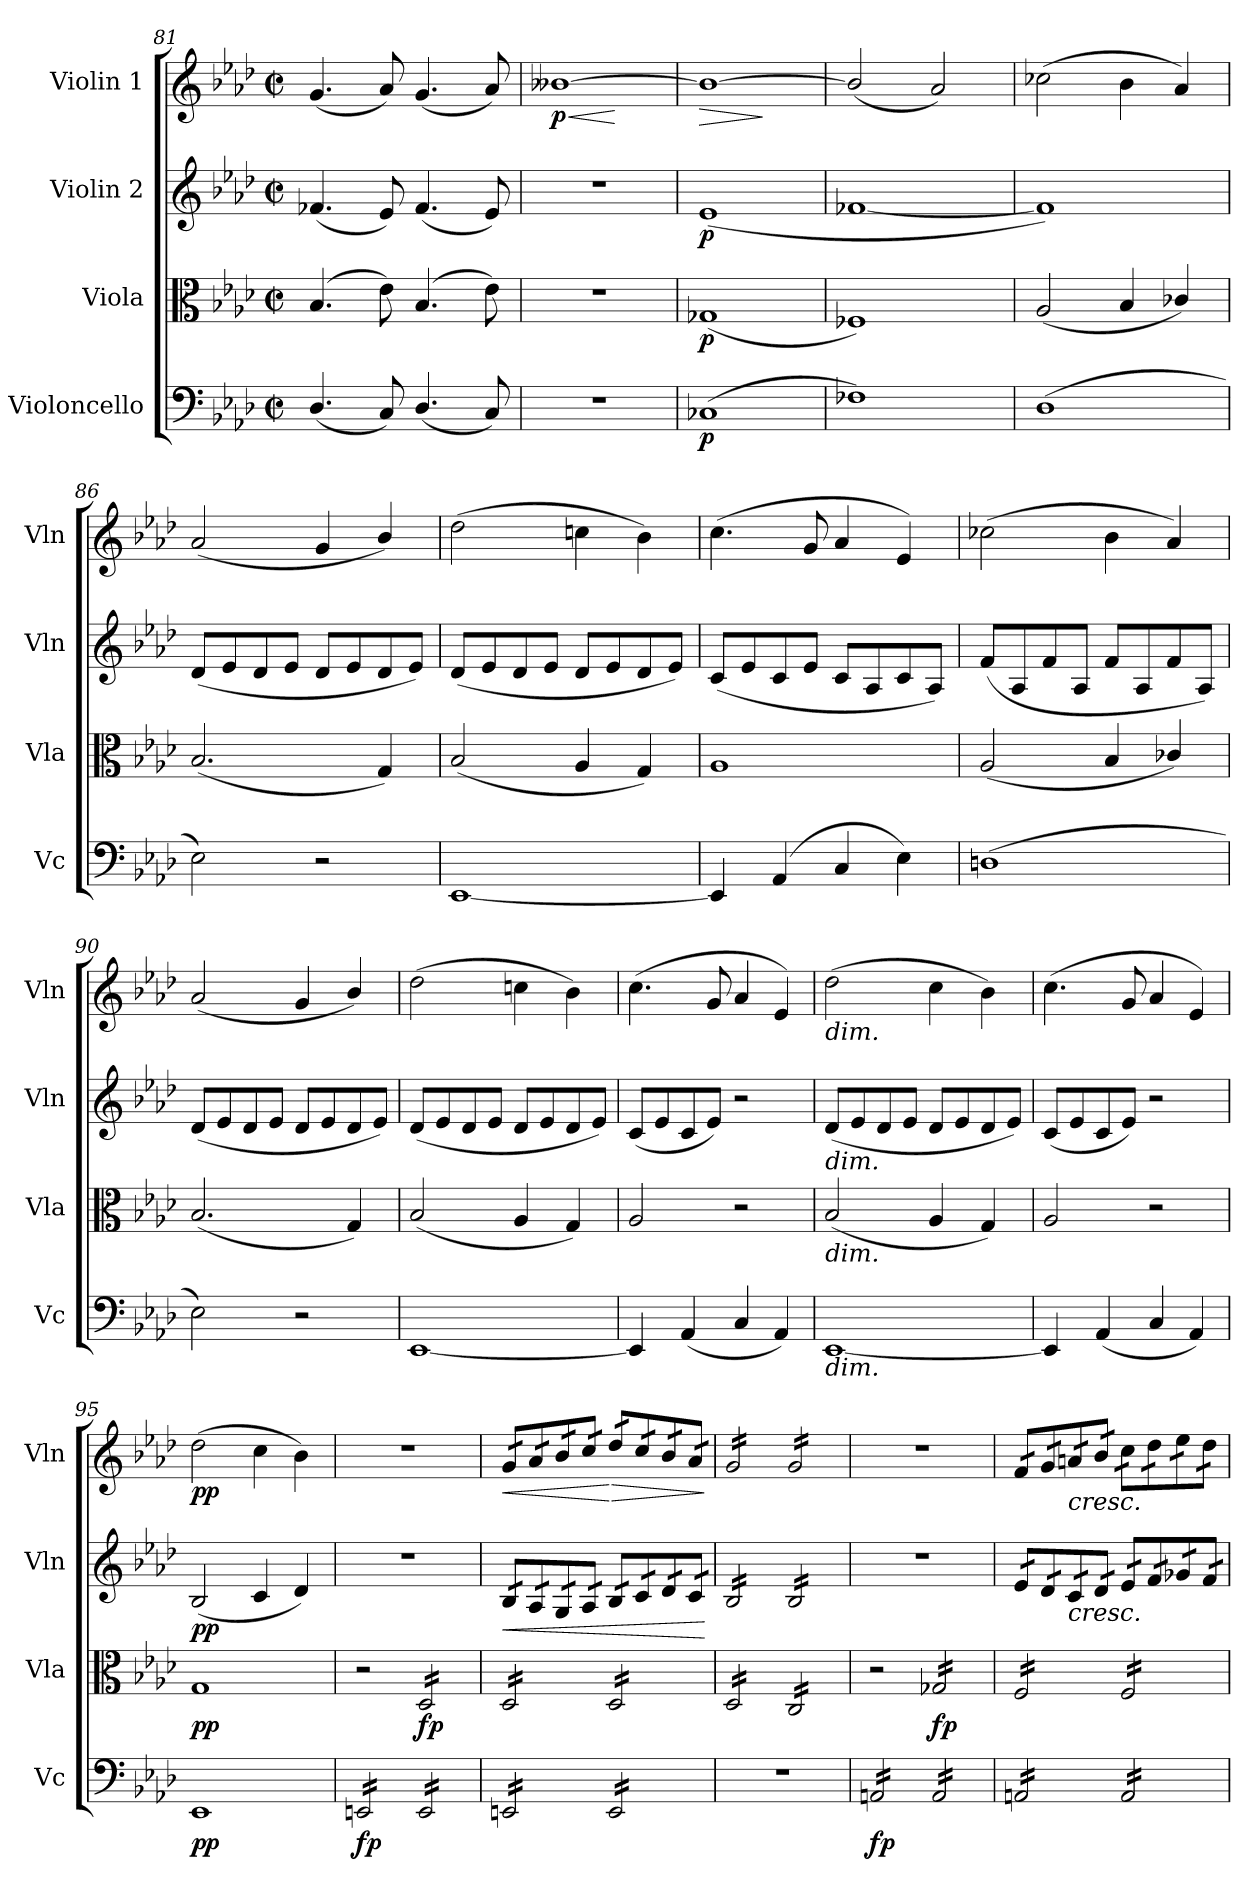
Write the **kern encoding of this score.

**kern	**dynam	**kern	**dynam	**kern	**dynam	**kern	**dynam
*part4	*part4	*part3	*part3	*part2	*part2	*part1	*part1
*staff4	*staff4	*staff3	*staff3	*staff2	*staff2	*staff1	*staff1
*I"Violoncello	*	*I"Viola	*	*I"Violin 2	*	*I"Violin 1	*
*I'Vc	*	*I'Vla	*	*I'Vln	*	*I'Vln	*
*clefF4	*	*clefC3	*	*clefG2	*	*clefG2	*
*k[b-e-a-d-]	*	*k[b-e-a-d-]	*	*k[b-e-a-d-]	*	*k[b-e-a-d-]	*
*M2/2	*	*M2/2	*	*M2/2	*	*M2/2	*
*met(c|)	*	*met(c|)	*	*met(c|)	*	*met(c|)	*
=81	=81	=81	=81	=81	=81	=81	=81
(4.D-/	.	(4.B-/	.	(4.f-X/	.	(4.g/	.
8C/)	.	8e-\)	.	8e-/)	.	8a-/)	.
(4.D-/	.	(4.B-/	.	(4.f-/	.	(4.g/	.
8C/)	.	8e-\)	.	8e-/)	.	8a-/)	.
=82	=82	=82	=82	=82	=82	=82	=82
!	!	!	!	!	!	!	!LO:HP:b
!	!	!	!	!	!	!	!LO:DY:n=1:b
1r	.	1r	.	1r	.	[1b--X	< p
.	.	.	.	.	.	.	[
=83	=83	=83	=83	=83	=83	=83	=83
!	!LO:DY:b	!	!LO:DY:b	!	!LO:DY:b	!	!LO:HP:b
(1C-X	p	(1G-X	p	(1e-	p	1b--_	>
.	.	.	.	.	.	.	]
=84	=84	=84	=84	=84	=84	=84	=84
1F-X)	.	1F-X)	.	[1f-X	.	(2b--/]	.
.	.	.	.	.	.	2a-/)	.
=85	=85	=85	=85	=85	=85	=85	=85
(1D-	.	(2A-/	.	1f-])	.	(2cc-X\	.
.	.	4B-/	.	.	.	4b-\	.
.	.	4c-X/)	.	.	.	4a-/)	.
=86	=86	=86	=86	=86	=86	=86	=86
2E-\)	.	(2.B-/	.	(8d-/L	.	(2a-/	.
.	.	.	.	8e-/	.	.	.
.	.	.	.	8d-/	.	.	.
.	.	.	.	8e-/J	.	.	.
2r	.	.	.	8d-/L	.	4g/	.
.	.	.	.	8e-/	.	.	.
.	.	4G/)	.	8d-/	.	4b-/)	.
.	.	.	.	8e-/J)	.	.	.
=87	=87	=87	=87	=87	=87	=87	=87
[1EE-	.	(2B-/	.	(8d-/L	.	(2dd-\	.
.	.	.	.	8e-/	.	.	.
.	.	.	.	8d-/	.	.	.
.	.	.	.	8e-/J	.	.	.
.	.	4A-/	.	8d-/L	.	4ccn\	.
.	.	.	.	8e-/	.	.	.
.	.	4G/)	.	8d-/	.	4b-\)	.
.	.	.	.	8e-/J)	.	.	.
!!LO:LB:g=z
=88	=88	=88	=88	=88	=88	=88	=88
4EE-/]	.	1A-	.	(8c/L	.	(4.cc\	.
.	.	.	.	8e-/	.	.	.
(4AA-/	.	.	.	8c/	.	.	.
.	.	.	.	8e-/J	.	8g/	.
4C/	.	.	.	8c/L	.	4a-/	.
.	.	.	.	8A-/	.	.	.
4E-\)	.	.	.	8c/	.	4e-/)	.
.	.	.	.	8A-/J)	.	.	.
=89	=89	=89	=89	=89	=89	=89	=89
(1Dn	.	(2A-/	.	(8f/L	.	(2cc-X\	.
.	.	.	.	8A-/	.	.	.
.	.	.	.	8f/	.	.	.
.	.	.	.	8A-/J	.	.	.
.	.	4B-/	.	8f/L	.	4b-\	.
.	.	.	.	8A-/	.	.	.
.	.	4c-X/)	.	8f/	.	4a-/)	.
.	.	.	.	8A-/J)	.	.	.
!!LO:LB:g=z
=90	=90	=90	=90	=90	=90	=90	=90
2E-\)	.	(2.B-/	.	(8d-/L	.	(2a-/	.
.	.	.	.	8e-/	.	.	.
.	.	.	.	8d-/	.	.	.
.	.	.	.	8e-/J	.	.	.
2r	.	.	.	8d-/L	.	4g/	.
.	.	.	.	8e-/	.	.	.
.	.	4G/)	.	8d-/	.	4b-/)	.
.	.	.	.	8e-/J)	.	.	.
=91	=91	=91	=91	=91	=91	=91	=91
[1EE-	.	(2B-/	.	(8d-/L	.	(2dd-\	.
.	.	.	.	8e-/	.	.	.
.	.	.	.	8d-/	.	.	.
.	.	.	.	8e-/J	.	.	.
.	.	4A-/	.	8d-/L	.	4ccn\	.
.	.	.	.	8e-/	.	.	.
.	.	4G/)	.	8d-/	.	4b-\)	.
.	.	.	.	8e-/J)	.	.	.
=92	=92	=92	=92	=92	=92	=92	=92
4EE-/]	.	2A-/	.	(8c/L	.	(4.cc\	.
.	.	.	.	8e-/	.	.	.
(4AA-/	.	.	.	8c/	.	.	.
.	.	.	.	8e-/J)	.	8g/	.
4C/	.	2r	.	2r	.	4a-/	.
4AA-/)	.	.	.	.	.	4e-/)	.
=93	=93	=93	=93	=93	=93	=93	=93
!	!	!	!	!	!	!LO:TX:b:i:t=dim.	!
!	!	!	!	!LO:TX:b:i:t=dim.	!	!	!
!	!	!LO:TX:b:i:t=dim.	!	!	!	!	!
!LO:TX:b:i:t=dim.	!	!	!	!	!	!	!
[1EE-	.	(2B-/	.	(8d-/L	.	(2dd-\	.
.	.	.	.	8e-/	.	.	.
.	.	.	.	8d-/	.	.	.
.	.	.	.	8e-/J	.	.	.
.	.	4A-/	.	8d-/L	.	4cc\	.
.	.	.	.	8e-/	.	.	.
.	.	4G/)	.	8d-/	.	4b-\)	.
.	.	.	.	8e-/J)	.	.	.
=94	=94	=94	=94	=94	=94	=94	=94
4EE-/]	.	2A-/	.	(8c/L	.	(4.cc\	.
.	.	.	.	8e-/	.	.	.
(4AA-/	.	.	.	8c/	.	.	.
.	.	.	.	8e-/J)	.	8g/	.
4C/	.	2r	.	2r	.	4a-/	.
4AA-/)	.	.	.	.	.	4e-/)	.
=95	=95	=95	=95	=95	=95	=95	=95
!	!LO:DY:b	!	!LO:DY:b	!	!LO:DY:b	!	!LO:DY:b
1EE-	pp	1G	pp	(2B-/	pp	(2dd-\	pp
.	.	.	.	4c/	.	4cc\	.
.	.	.	.	4d-/)	.	4b-\)	.
=96	=96	=96	=96	=96	=96	=96	=96
!	!LO:DY:b	!	!	!	!	!	!
*tremolo	*	*	*	*	*	*	*
16EEn/LL	fp	2r	.	1r	.	1r	.
16EEn/	.	.	.	.	.	.	.
16EEn/	.	.	.	.	.	.	.
16EEn/	.	.	.	.	.	.	.
16EEn/	.	.	.	.	.	.	.
16EEn/	.	.	.	.	.	.	.
16EEn/	.	.	.	.	.	.	.
16EEn/JJ	.	.	.	.	.	.	.
!	!	!	!LO:DY:b	!	!	!	!
*	*	*tremolo	*	*	*	*	*
16EE/LL	.	16D-/LL	fp	.	.	.	.
16EE/	.	16D-/	.	.	.	.	.
16EE/	.	16D-/	.	.	.	.	.
16EE/	.	16D-/	.	.	.	.	.
16EE/	.	16D-/	.	.	.	.	.
16EE/	.	16D-/	.	.	.	.	.
16EE/	.	16D-/	.	.	.	.	.
16EE/JJ	.	16D-/JJ	.	.	.	.	.
!!LO:LB:g=z
=97	=97	=97	=97	=97	=97	=97	=97
!	!	!	!	!	!LO:HP:b	!	!LO:HP:b
*	*	*	*	*tremolo	*	*	*
*	*	*	*	*	*	*tremolo	*
16EEn/LL	.	16D-/LL	.	16B-/LL	<	16g/LL	<
16EEn/	.	16D-/	.	16B-/	.	16g/	.
16EEn/	.	16D-/	.	16A-/	.	16a-/	.
16EEn/	.	16D-/	.	16A-/	.	16a-/	.
16EEn/	.	16D-/	.	16G/	.	16b-/	.
16EEn/	.	16D-/	.	16G/	.	16b-/	.
16EEn/	.	16D-/	.	16A-/	.	16cc/	.
16EEn/JJ	.	16D-/JJ	.	16A-/JJ	.	16cc/JJ	.
!	!	!	!	!	!	!	!LO:HP:n=1:b
16EE/LL	.	16D-/LL	.	16B-/LL	.	16dd-/LL	[ >
16EE/	.	16D-/	.	16B-/	.	16dd-/	.
16EE/	.	16D-/	.	16c/	.	16cc/	.
16EE/	.	16D-/	.	16c/	.	16cc/	.
16EE/	.	16D-/	.	16d-/	.	16b-/	.
16EE/	.	16D-/	.	16d-/	.	16b-/	.
16EE/	.	16D-/	.	16c/	.	16a-/	.
16EE/JJ	.	16D-/JJ	.	16c/JJ	.	16a-/JJ	.
.	.	.	.	.	[	.	]
=98	=98	=98	=98	=98	=98	=98	=98
1r	.	16D-/LL	.	16B-/LL	.	16g/LL	.
.	.	16D-/	.	16B-/	.	16g/	.
.	.	16D-/	.	16B-/	.	16g/	.
.	.	16D-/	.	16B-/	.	16g/	.
.	.	16D-/	.	16B-/	.	16g/	.
.	.	16D-/	.	16B-/	.	16g/	.
.	.	16D-/	.	16B-/	.	16g/	.
.	.	16D-/JJ	.	16B-/JJ	.	16g/JJ	.
.	.	16C/LL	.	16B-/LL	.	16g/LL	.
.	.	16C/	.	16B-/	.	16g/	.
.	.	16C/	.	16B-/	.	16g/	.
.	.	16C/	.	16B-/	.	16g/	.
.	.	16C/	.	16B-/	.	16g/	.
.	.	16C/	.	16B-/	.	16g/	.
.	.	16C/	.	16B-/	.	16g/	.
.	.	16C/JJ	.	16B-/JJ	.	16g/JJ	.
=99	=99	=99	=99	=99	=99	=99	=99
!	!LO:DY:b	!	!	!	!	!	!
16AAn/LL	fp	2r	.	1r	.	1r	.
16AAn/	.	.	.	.	.	.	.
16AAn/	.	.	.	.	.	.	.
16AAn/	.	.	.	.	.	.	.
16AAn/	.	.	.	.	.	.	.
16AAn/	.	.	.	.	.	.	.
16AAn/	.	.	.	.	.	.	.
16AAn/JJ	.	.	.	.	.	.	.
!	!	!	!LO:DY:b	!	!	!	!
16AA/LL	.	16G-X/LL	fp	.	.	.	.
16AA/	.	16G-X/	.	.	.	.	.
16AA/	.	16G-X/	.	.	.	.	.
16AA/	.	16G-X/	.	.	.	.	.
16AA/	.	16G-X/	.	.	.	.	.
16AA/	.	16G-X/	.	.	.	.	.
16AA/	.	16G-X/	.	.	.	.	.
16AA/JJ	.	16G-X/JJ	.	.	.	.	.
!!LO:LB:g=z
=100	=100	=100	=100	=100	=100	=100	=100
16AAn/LL	.	16F/LL	.	16e-/LL	.	16f/LL	.
16AAn/	.	16F/	.	16e-/	.	16f/	.
16AAn/	.	16F/	.	16d-/	.	16g/	.
16AAn/	.	16F/	.	16d-/	.	16g/	.
!	!	!	!	!	!	!LO:TX:b:i:t=cresc.	!
!	!	!	!	!LO:TX:b:i:t=cresc.	!	!	!
16AAn/	.	16F/	.	16c/	.	16an/	.
16AAn/	.	16F/	.	16c/	.	16an/	.
16AAn/	.	16F/	.	16d-/	.	16b-/	.
16AAn/JJ	.	16F/JJ	.	16d-/JJ	.	16b-/JJ	.
16AA/LL	.	16F/LL	.	16e-/LL	.	16cc\LL	.
16AA/	.	16F/	.	16e-/	.	16cc\	.
16AA/	.	16F/	.	16f/	.	16dd-\	.
16AA/	.	16F/	.	16f/	.	16dd-\	.
16AA/	.	16F/	.	16g-X/	.	16ee-\	.
16AA/	.	16F/	.	16g-X/	.	16ee-\	.
16AA/	.	16F/	.	16f/	.	16dd-\	.
16AA/JJ	.	16F/JJ	.	16f/JJ	.	16dd-\JJ	.
*	*	*	*	*	*	*Xtremolo	*
*	*	*	*	*Xtremolo	*	*	*
*	*	*Xtremolo	*	*	*	*	*
*Xtremolo	*	*	*	*	*	*	*
=	=	=	=	=	=	=	=
*-	*-	*-	*-	*-	*-	*-	*-
